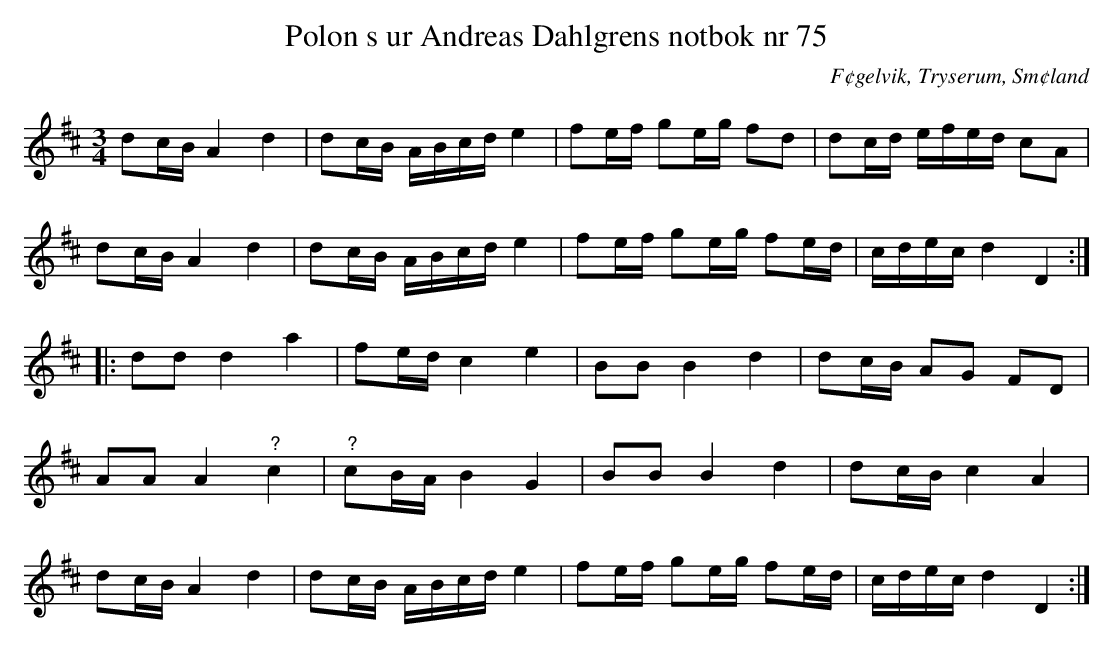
X:1
T: Polon s ur Andreas Dahlgrens notbok nr 75
Anderssons notbok]]
O: F¢gelvik, Tryserum, Sm¢land
M: 3/4
L: 1/16
K: D
d2cB A4 d4 | d2cB ABcd e4 | f2ef g2eg f2d2 | d2cd efed c2A2 |
d2cB A4 d4 | d2cB ABcd e4 | f2ef g2eg f2ed | cdec d4 D4 ::
d2d2 d4 a4 | f2ed c4 e4 | B2B2 B4 d4 | d2cB A2G2 F2D2 |
A2A2 A4 "^?"c4 | "^?"c2BA B4 G4 | B2B2 B4 d4 | d2cB c4 A4 |
d2cB A4 d4 | d2cB ABcd e4 | f2ef g2eg f2ed | cdec d4 D4 :|
